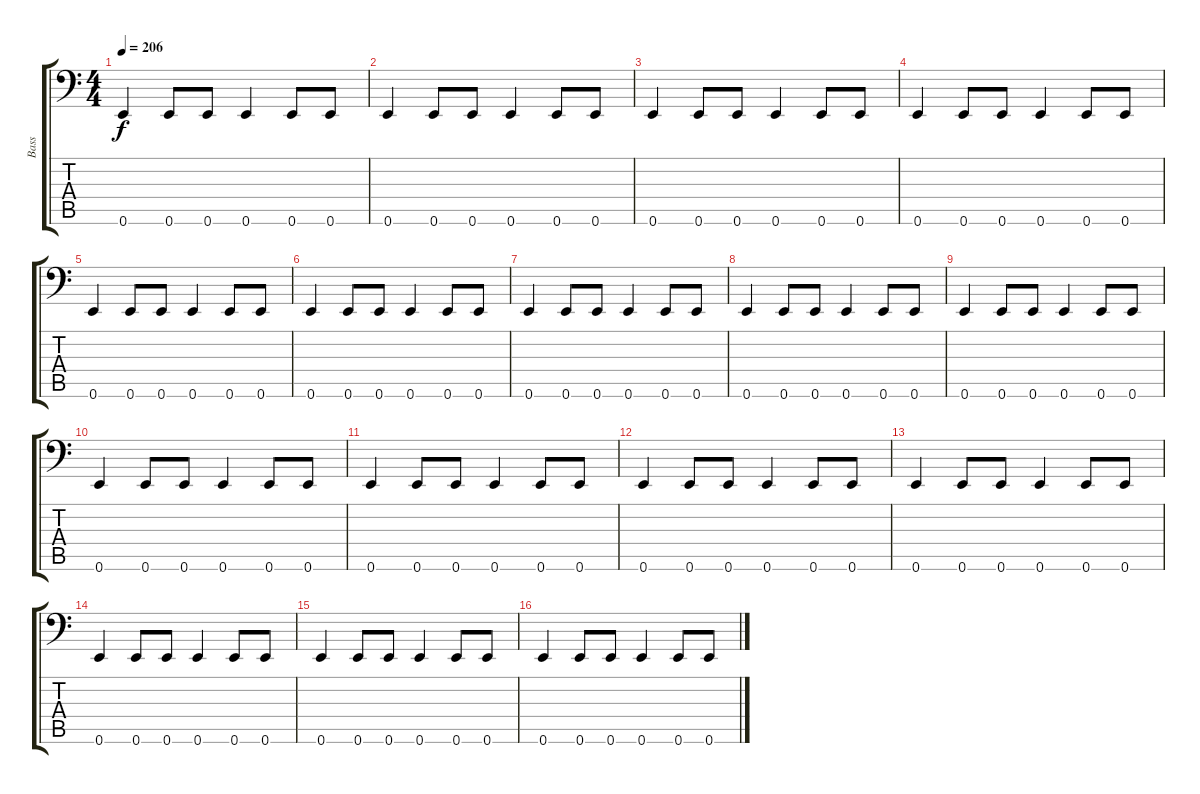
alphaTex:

\track ("Bass" "Bass") {instrument electricbasspick}
\staff {score tabs}
\tuning (E3 B2 G2 D2 A1 E1) {hide}
\ts (4 4)
\tempo 206
\clef f4
\ks c
0.6.4{dy f instrument electricbasspick} 0.6.8 0.6.8 0.6.4 0.6.8 0.6.8 |
0.6.4 0.6.8 0.6.8 0.6.4 0.6.8 0.6.8 |
0.6.4 0.6.8 0.6.8 0.6.4 0.6.8 0.6.8 |
0.6.4 0.6.8 0.6.8 0.6.4 0.6.8 0.6.8 |
0.6.4 0.6.8 0.6.8 0.6.4 0.6.8 0.6.8 |
0.6.4 0.6.8 0.6.8 0.6.4 0.6.8 0.6.8 |
0.6.4 0.6.8 0.6.8 0.6.4 0.6.8 0.6.8 |
0.6.4 0.6.8 0.6.8 0.6.4 0.6.8 0.6.8 |
0.6.4 0.6.8 0.6.8 0.6.4 0.6.8 0.6.8 |
0.6.4 0.6.8 0.6.8 0.6.4 0.6.8 0.6.8 |
0.6.4 0.6.8 0.6.8 0.6.4 0.6.8 0.6.8 |
0.6.4 0.6.8 0.6.8 0.6.4 0.6.8 0.6.8 |
0.6.4 0.6.8 0.6.8 0.6.4 0.6.8 0.6.8 |
0.6.4 0.6.8 0.6.8 0.6.4 0.6.8 0.6.8 |
0.6.4 0.6.8 0.6.8 0.6.4 0.6.8 0.6.8 |
0.6.4 0.6.8 0.6.8 0.6.4 0.6.8 0.6.8
